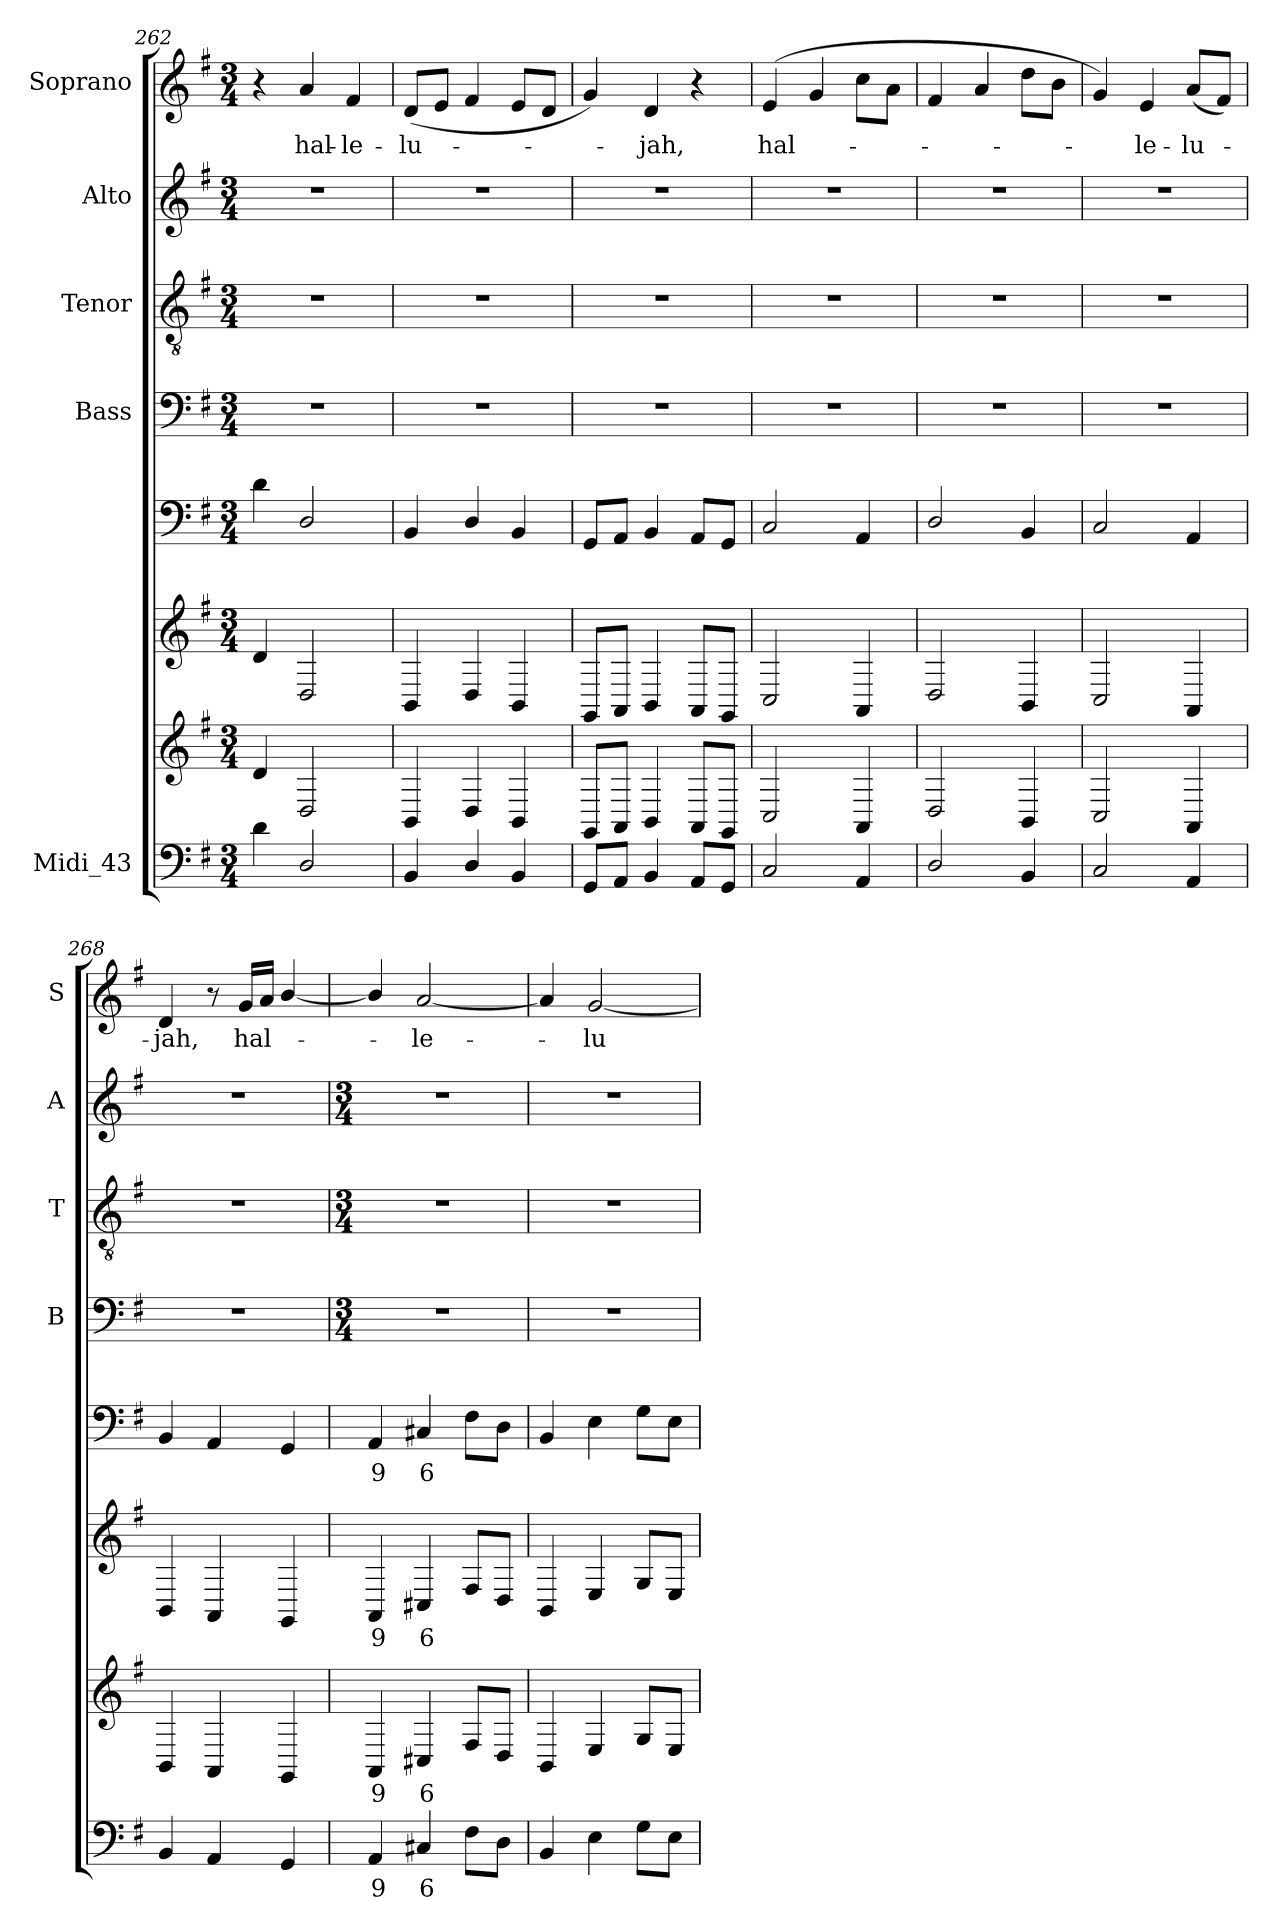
**kern	**text	**kern	**text	**kern	**text	**kern	**text	**kern	**kern	**kern	**kern	**text
*part5	*part5	*part5	*part5	*part5	*part5	*part5	*part5	*part4	*part3	*part2	*part1	*part1
*staff8	*staff8	*staff7	*staff7	*staff6	*staff6	*staff5	*staff5	*staff4	*staff3	*staff2	*staff1	*staff1
*I"Midi_43	*	*	*	*	*	*	*	*I"Bass	*I"Tenor	*I"Alto	*I"Soprano	*
*	*	*	*	*	*	*	*	*I'B	*I'T	*I'A	*I'S	*
!!LO:LB:g=z
*clefF4	*	*clefG2	*	*clefG2	*	*clefF4	*	*clefF4	*clefGv2	*clefG2	*clefG2	*
*k[f#]	*	*k[f#]	*	*k[f#]	*	*k[f#]	*	*k[f#]	*k[f#]	*k[f#]	*k[f#]	*
*G:	*	*G:	*	*G:	*	*G:	*	*G:	*G:	*G:	*G:	*
*M3/4	*	*M3/4	*	*M3/4	*	*M3/4	*	*M3/4	*M3/4	*M3/4	*M3/4	*
=262	=262	=262	=262	=262	=262	=262	=262	=262	=262	=262	=262	=262
4d	.	4d	.	4d	.	4d	.	2.r	2.r	2.r	4r	.
!	!	!	!	!	!	!	!	!	!	!	!	!LO:LY:b
2D/	.	2D/	.	2D/	.	2D/	.	.	.	.	4a	hal-
!	!	!	!	!	!	!	!	!	!	!	!	!LO:LY:b
.	.	.	.	.	.	.	.	.	.	.	4f#	-le-
=263	=263	=263	=263	=263	=263	=263	=263	=263	=263	=263	=263	=263
!	!	!	!	!	!	!	!	!	!	!	!	!LO:LY:b
4BB	.	4BB	.	4BB	.	4BB	.	2.r	2.r	2.r	(<8dL	-lu-
.	.	.	.	.	.	.	.	.	.	.	8eJ	.
4D/	.	4D/	.	4D/	.	4D/	.	.	.	.	4f#	.
4BB	.	4BB	.	4BB	.	4BB	.	.	.	.	8eL	.
.	.	.	.	.	.	.	.	.	.	.	8dJ	.
=264	=264	=264	=264	=264	=264	=264	=264	=264	=264	=264	=264	=264
8GGL	.	8GGL	.	8GGL	.	8GGL	.	2.r	2.r	2.r	4g)	.
8AAJ	.	8AAJ	.	8AAJ	.	8AAJ	.	.	.	.	.	.
!	!	!	!	!	!	!	!	!	!	!	!	!LO:LY:b
4BB	.	4BB	.	4BB	.	4BB	.	.	.	.	4d	jah,
8AAL	.	8AAL	.	8AAL	.	8AAL	.	.	.	.	4r	.
8GGJ	.	8GGJ	.	8GGJ	.	8GGJ	.	.	.	.	.	.
=265	=265	=265	=265	=265	=265	=265	=265	=265	=265	=265	=265	=265
!	!	!	!	!	!	!	!	!	!	!	!	!LO:LY:b
2C	.	2C	.	2C	.	2C	.	2.r	2.r	2.r	(<4e	hal-
.	.	.	.	.	.	.	.	.	.	.	4g	.
4AA	.	4AA	.	4AA	.	4AA	.	.	.	.	8ccL	.
.	.	.	.	.	.	.	.	.	.	.	8aJ	.
=266	=266	=266	=266	=266	=266	=266	=266	=266	=266	=266	=266	=266
2D/	.	2D/	.	2D/	.	2D/	.	2.r	2.r	2.r	4f#	.
.	.	.	.	.	.	.	.	.	.	.	4a	.
4BB	.	4BB	.	4BB	.	4BB	.	.	.	.	8ddL	.
.	.	.	.	.	.	.	.	.	.	.	8bJ	.
=267	=267	=267	=267	=267	=267	=267	=267	=267	=267	=267	=267	=267
2C	.	2C	.	2C	.	2C	.	2.r	2.r	2.r	4g)	.
!	!	!	!	!	!	!	!	!	!	!	!	!LO:LY:b
.	.	.	.	.	.	.	.	.	.	.	4e	le-
!	!	!	!	!	!	!	!	!	!	!	!	!LO:LY:b
4AA	.	4AA	.	4AA	.	4AA	.	.	.	.	(<8aL	-lu-
.	.	.	.	.	.	.	.	.	.	.	8f#J)	.
=268	=268	=268	=268	=268	=268	=268	=268	=268	=268	=268	=268	=268
!	!	!	!	!	!	!	!	!	!	!	!	!LO:LY:b
4BB	.	4BB	.	4BB	.	4BB	.	2.r	2.r	2.r	4d	jah,
4AA	.	4AA	.	4AA	.	4AA	.	.	.	.	8r	.
!	!	!	!	!	!	!	!	!	!	!	!	!LO:LY:b
.	.	.	.	.	.	.	.	.	.	.	16gLL	hal-
.	.	.	.	.	.	.	.	.	.	.	16aJJ	.
4GG	.	4GG	.	4GG	.	4GG	.	.	.	.	[4b/	.
!!LO:LB:g=z
=269	=269	=269	=269	=269	=269	=269	=269	=269	=269	=269	=269	=269
*	*	*	*	*	*	*	*	*M3/4	*M3/4	*M3/4	*	*
!	!LO:LY:b	!	!LO:LY:b	!	!LO:LY:b	!	!LO:LY:b	!	!	!	!	!
4AA	9	4AA	9	4AA	9	4AA	9	2.r	2.r	2.r	4b/]	.
!	!LO:LY:b	!	!LO:LY:b	!	!LO:LY:b	!	!LO:LY:b	!	!	!	!	!LO:LY:b
4C#X	6	4C#X	6	4C#X	6	4C#X	6	.	.	.	[2a	le-
8F#L	.	8F#L	.	8F#L	.	8F#L	.	.	.	.	.	.
8DJ	.	8DJ	.	8DJ	.	8DJ	.	.	.	.	.	.
=270	=270	=270	=270	=270	=270	=270	=270	=270	=270	=270	=270	=270
4BB	.	4BB	.	4BB	.	4BB	.	2.r	2.r	2.r	4a]	.
!	!	!	!	!	!	!	!	!	!	!	!	!LO:LY:b
4E	.	4E	.	4E	.	4E	.	.	.	.	[2g	lu-
8GL	.	8GL	.	8GL	.	8GL	.	.	.	.	.	.
8EJ	.	8EJ	.	8EJ	.	8EJ	.	.	.	.	.	.
=	=	=	=	=	=	=	=	=	=	=	=	=
*-	*-	*-	*-	*-	*-	*-	*-	*-	*-	*-	*-	*-
